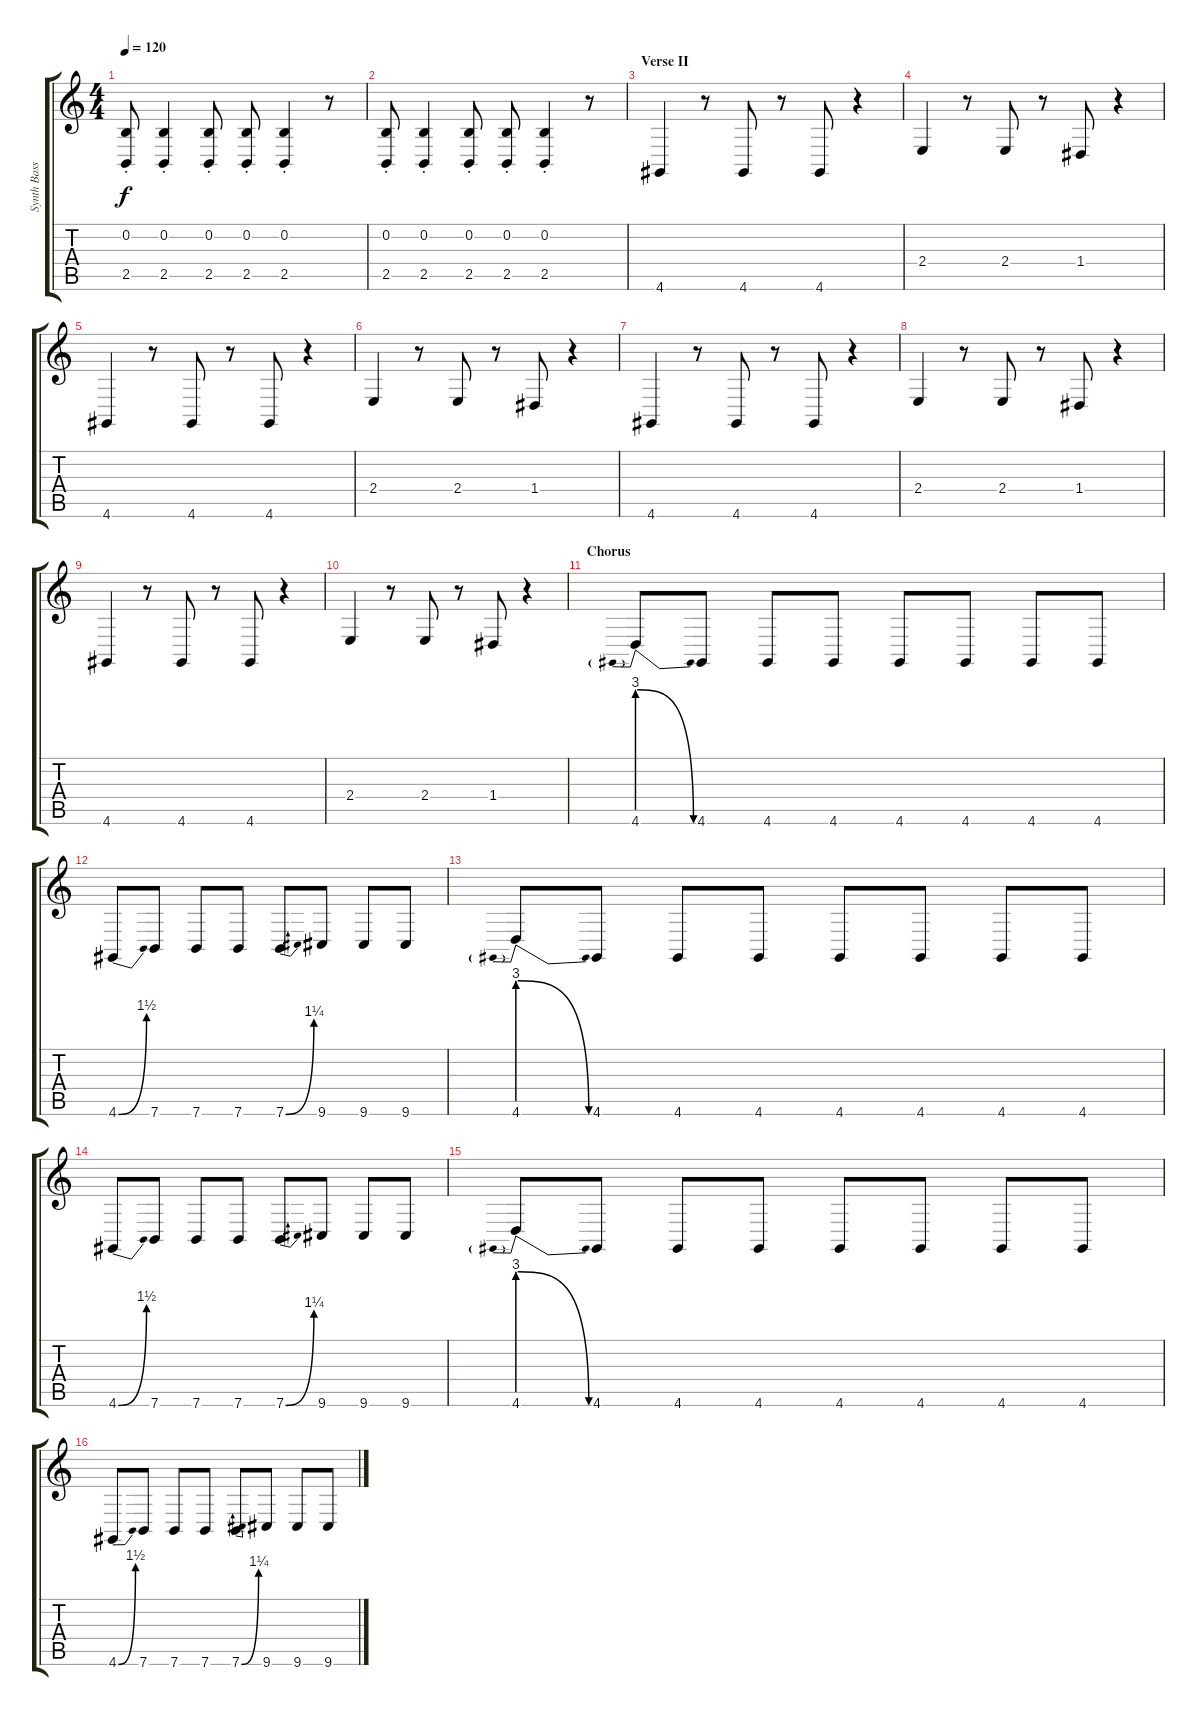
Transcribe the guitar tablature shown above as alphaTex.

\track ("Synth Bass" "Synth Bass") {instrument lead1square}
\staff {score tabs}
\tuning (E4 B3 G3 D3 A2 E2) {hide}
\ts (4 4)
\tempo 120
\clef g2
\ks c
(0.2{st} 2.5{st}).8{dy f volume 16 instrument lead2sawtooth} (0.2 2.5{st}).4 (0.2{st} 2.5{st}).8 (0.2{st} 2.5{st}).8 (0.2 2.5{st}).4 r.8 |
(0.2{st} 2.5{st}).8{volume 16 instrument lead2sawtooth} (0.2 2.5{st}).4 (0.2{st} 2.5{st}).8 (0.2{st} 2.5{st}).8 (0.2 2.5{st}).4 r.8 |
\section ("" "Verse II")
4.6.4{instrument lead8bassandlead} r.8 4.6.8 r.8 4.6.8 r.4 |
2.4.4{instrument lead8bassandlead} r.8 2.4.8 r.8 1.4.8 r.4 |
4.6.4{instrument lead8bassandlead} r.8 4.6.8 r.8 4.6.8 r.4 |
2.4.4{instrument lead8bassandlead} r.8 2.4.8 r.8 1.4.8 r.4 |
4.6.4{instrument lead8bassandlead} r.8 4.6.8 r.8 4.6.8 r.4 |
2.4.4{instrument lead8bassandlead} r.8 2.4.8 r.8 1.4.8 r.4 |
4.6.4{instrument lead8bassandlead} r.8 4.6.8 r.8 4.6.8 r.4 |
2.4.4{instrument lead8bassandlead} r.8 2.4.8 r.8 1.4.8 r.4 |
\section ("" "Chorus")
4.6{be (prebendrelease 0 12 60 0)}.8 4.6.8 4.6.8 4.6.8 4.6.8 4.6.8 4.6.8 4.6.8 |
4.6{be (bend 0 0 60 6)}.8 7.6.8 7.6.8 7.6.8 7.6{be (bend 0 0 60 5)}.8 9.6.8 9.6.8 9.6.8 |
4.6{be (prebendrelease 0 12 60 0)}.8 4.6.8 4.6.8 4.6.8 4.6.8 4.6.8 4.6.8 4.6.8 |
4.6{be (bend 0 0 60 6)}.8 7.6.8 7.6.8 7.6.8 7.6{be (bend 0 0 60 5)}.8 9.6.8 9.6.8 9.6.8 |
4.6{be (prebendrelease 0 12 60 0)}.8 4.6.8 4.6.8 4.6.8 4.6.8 4.6.8 4.6.8 4.6.8 |
4.6{be (bend 0 0 60 6)}.8 7.6.8 7.6.8 7.6.8 7.6{be (bend 0 0 60 5)}.8 9.6.8 9.6.8 9.6.8
